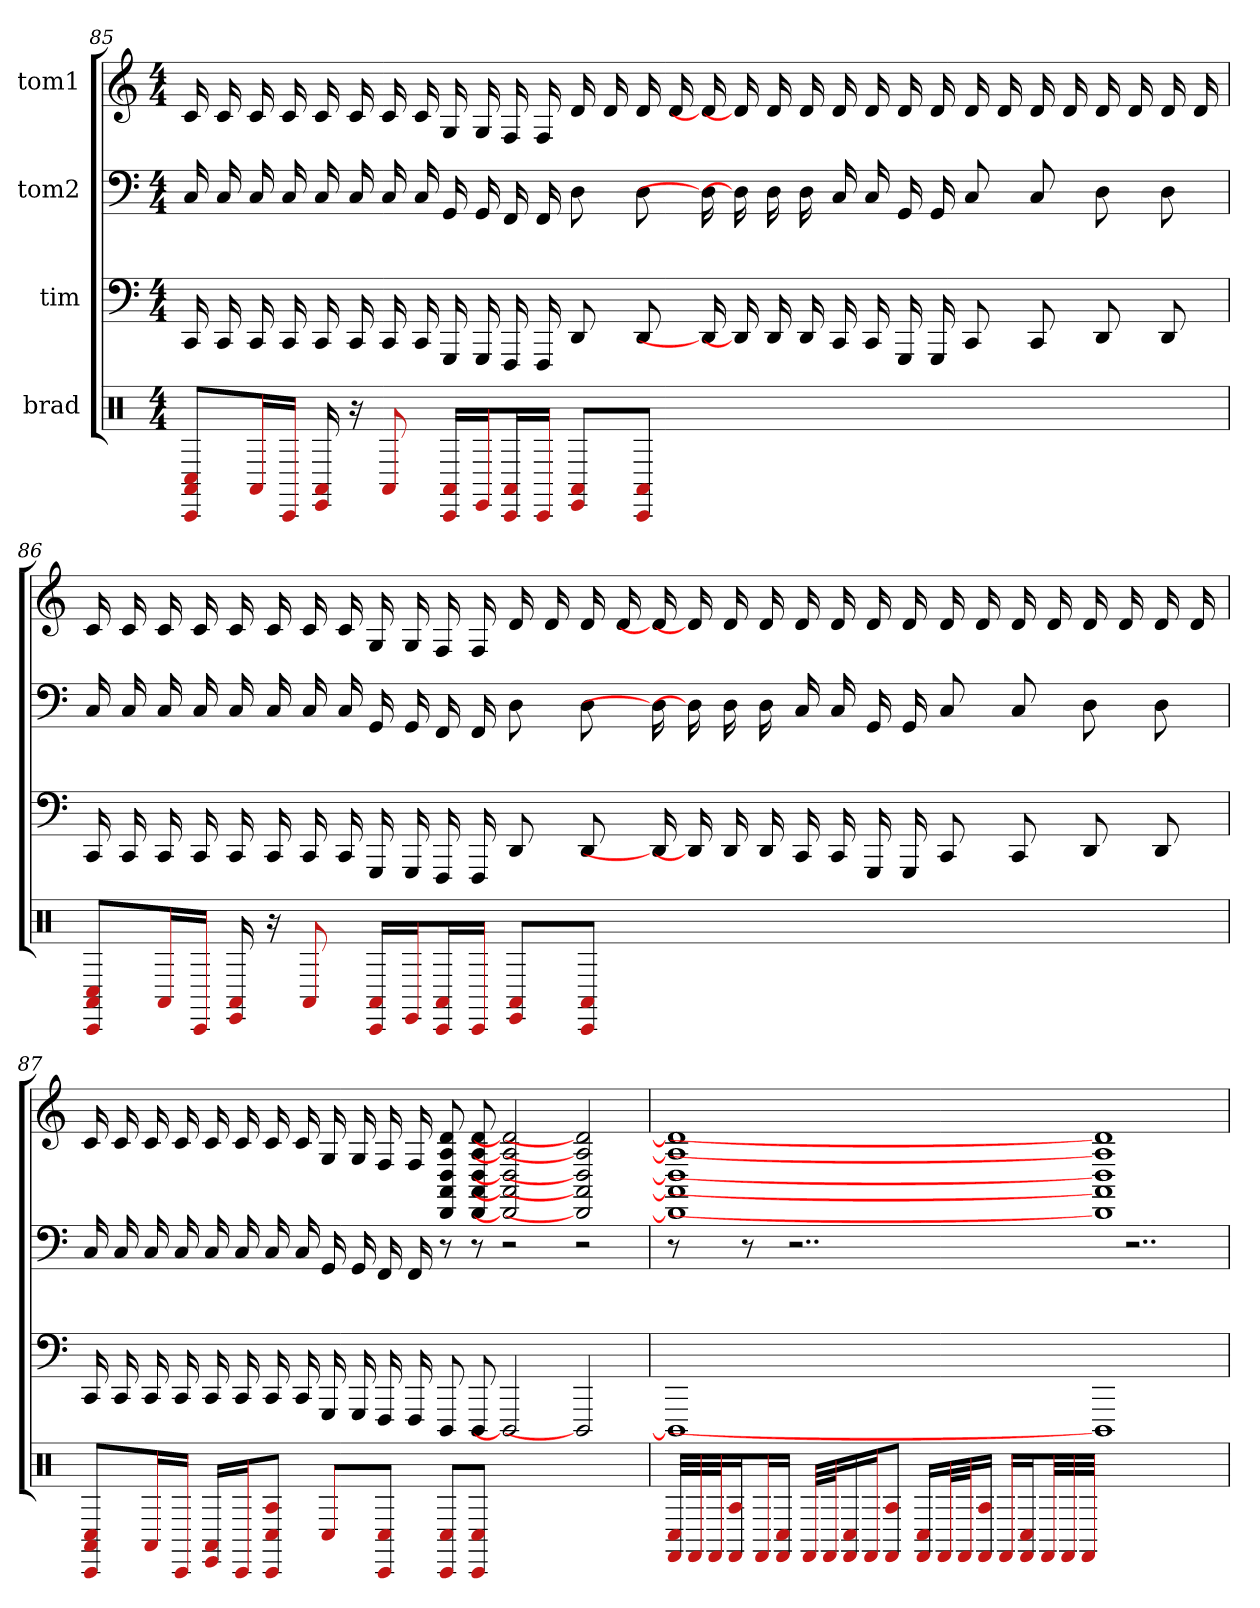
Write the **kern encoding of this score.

**kern	**kern	**kern	**kern
*part4	*part3	*part2	*part1
*staff4	*staff3	*staff2	*staff1
*I"brad	*I"tim	*I"tom2	*I"tom1
*clefX	*	*	*
*k[]	*k[]	*k[]	*k[]
*M4/4	*M4/4	*M4/4	*M4/4
=85	=85	=85	=85
8C#/ 8AA#/ 8CC/L	16CC	16C	16c
.	16CC	16C	16c
16AA#/L	16CC	16C	16c
16CC/JJ	16CC	16C	16c
16AA# 16EE	16CC	16C	16c
16r	16CC	16C	16c
8AA#	16CC	16C	16c
.	16CC	16C	16c
16AA#/ 16CC/LL	16GGG	16GG	16G
16EE/J	16GGG	16GG	16G
16AA#/ 16CC/L	16FFF	16FF	16F
16CC/JJ	16FFF	16FF	16F
8AA#/ 8EE/L	8DD	8D	16d
.	.	.	16d
8AA#/ 8CC/J	8DD	8D	16d
.	.	.	16d
1ryy	16DD]	16D]	16d]
.	16DD]	16D]	16d]
.	16DD	16D	16d
.	16DD	16D	16d
.	16CC	16C	16d
.	16CC	16C	16d
.	16GGG	16GG	16d
.	16GGG	16GG	16d
.	8CC	8C	16d
.	.	.	16d
.	8CC	8C	16d
.	.	.	16d
.	8DD	8D	16d
.	.	.	16d
.	8DD	8D	16d
.	.	.	16d
=86	=86	=86	=86
8C#/ 8AA#/ 8CC/L	16CC	16C	16c
.	16CC	16C	16c
16AA#/L	16CC	16C	16c
16CC/JJ	16CC	16C	16c
16AA# 16EE	16CC	16C	16c
16r	16CC	16C	16c
8AA#	16CC	16C	16c
.	16CC	16C	16c
16AA#/ 16CC/LL	16GGG	16GG	16G
16EE/J	16GGG	16GG	16G
16AA#/ 16CC/L	16FFF	16FF	16F
16CC/JJ	16FFF	16FF	16F
8AA#/ 8EE/L	8DD	8D	16d
.	.	.	16d
8AA#/ 8CC/J	8DD	8D	16d
.	.	.	16d
1ryy	16DD]	16D]	16d]
.	16DD]	16D]	16d]
.	16DD	16D	16d
.	16DD	16D	16d
.	16CC	16C	16d
.	16CC	16C	16d
.	16GGG	16GG	16d
.	16GGG	16GG	16d
.	8CC	8C	16d
.	.	.	16d
.	8CC	8C	16d
.	.	.	16d
.	8DD	8D	16d
.	.	.	16d
.	8DD	8D	16d
.	.	.	16d
=87	=87	=87	=87
8C#/ 8AA#/ 8CC/L	16CC	16C	16c
.	16CC	16C	16c
16AA#/L	16CC	16C	16c
16CC/JJ	16CC	16C	16c
16AA#/ 16EE/LL	16CC	16C	16c
16CC/J	16CC	16C	16c
8C#/ 8A/ 8CC/J	16CC	16C	16c
.	16CC	16C	16c
8C#/L	16GGG	16GG	16G
.	16GGG	16GG	16G
8C#/ 8CC/J	16FFF	16FF	16F
.	16FFF	16FF	16F
8C#/ 8CC/L	8DDD	8r	8d 8A 8D 8AA 8DD
8C#/ 8CC/J	8DDD	8r	8d 8A 8D 8AA 8DD
1ryy	2DDD]	2r	2d] 2A] 2D] 2AA] 2DD]
.	2DDD]	2r	2d] 2A] 2D] 2AA] 2DD]
=88	=88	=88	=88
32C#/ 32FF/LLL	1DDD]	8r	1d] 1A] 1D] 1AA] 1DD]
32FF/	.	.	.
32FF/J	.	.	.
16A/ 16FF/J	.	.	.
.	.	8r	.
16FF/L	.	.	.
16C#/ 16FF/JJ	.	.	.
.	.	2..r	.
32FF/LLL	.	.	.
32FF/J	.	.	.
16C#/ 16FF/J	.	.	.
16FF/K	.	.	.
8A/ 8FF/J	.	.	.
16C#/ 16FF/LL	.	.	.
32FF/L	.	.	.
32FF/J	.	.	.
16A/ 16FF/JJ	.	.	.
16FF/LL	.	.	.
16C#/ 16FF/J	.	.	.
32FF/LL	.	.	.
32FF/	.	.	.
32FF/JJJ	.	.	.
1ryy	1DDD]	.	1d] 1A] 1D] 1AA] 1DD]
.	.	2..r	.
=	=	=	=
*-	*-	*-	*-
